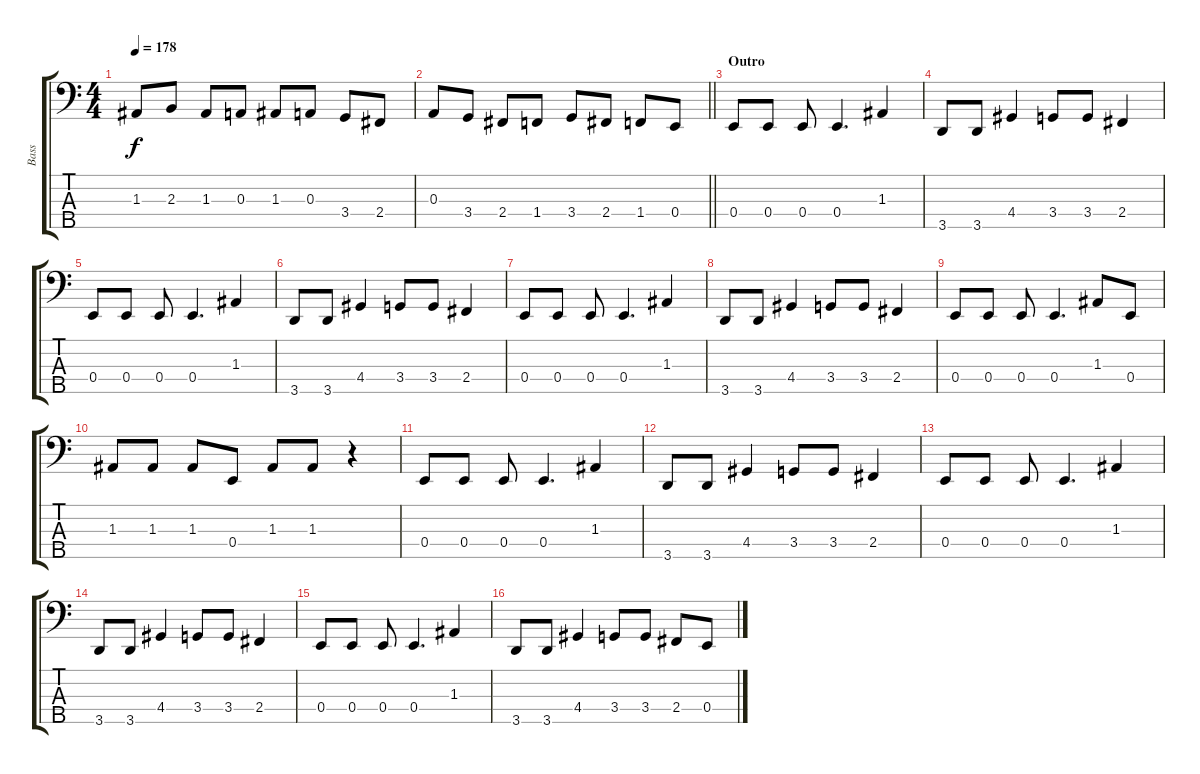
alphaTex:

\track ("Bass" "Bass") {instrument electricbassfinger}
\staff {score tabs}
\tuning (G2 D2 A1 E1 B0) {hide}
\ts (4 4)
\tempo 178
\clef f4
\ks c
1.3.8{dy f} 2.3.8 1.3.8 0.3.8 1.3.8 0.3.8 3.4.8 2.4.8 |
\barLineRight lightlight
0.3.8 3.4.8 2.4.8 1.4.8 3.4.8 2.4.8 1.4.8 0.4.8 |
\section ("" "Outro")
0.4.8 0.4.8 0.4.8 0.4.4{d} 1.3.4 |
3.5.8 3.5.8 4.4.4 3.4.8 3.4.8 2.4.4 |
0.4.8 0.4.8 0.4.8 0.4.4{d} 1.3.4 |
3.5.8 3.5.8 4.4.4 3.4.8 3.4.8 2.4.4 |
0.4.8 0.4.8 0.4.8 0.4.4{d} 1.3.4 |
3.5.8 3.5.8 4.4.4 3.4.8 3.4.8 2.4.4 |
0.4.8 0.4.8 0.4.8 0.4.4{d} 1.3.8 0.4.8 |
1.3.8 1.3.8 1.3.8 0.4.8 1.3.8 1.3.8 r.4 |
0.4.8 0.4.8 0.4.8 0.4.4{d} 1.3.4 |
3.5.8 3.5.8 4.4.4 3.4.8 3.4.8 2.4.4 |
0.4.8 0.4.8 0.4.8 0.4.4{d} 1.3.4 |
3.5.8 3.5.8 4.4.4 3.4.8 3.4.8 2.4.4 |
0.4.8 0.4.8 0.4.8 0.4.4{d} 1.3.4 |
3.5.8 3.5.8 4.4.4 3.4.8 3.4.8 2.4.8 0.4.8
